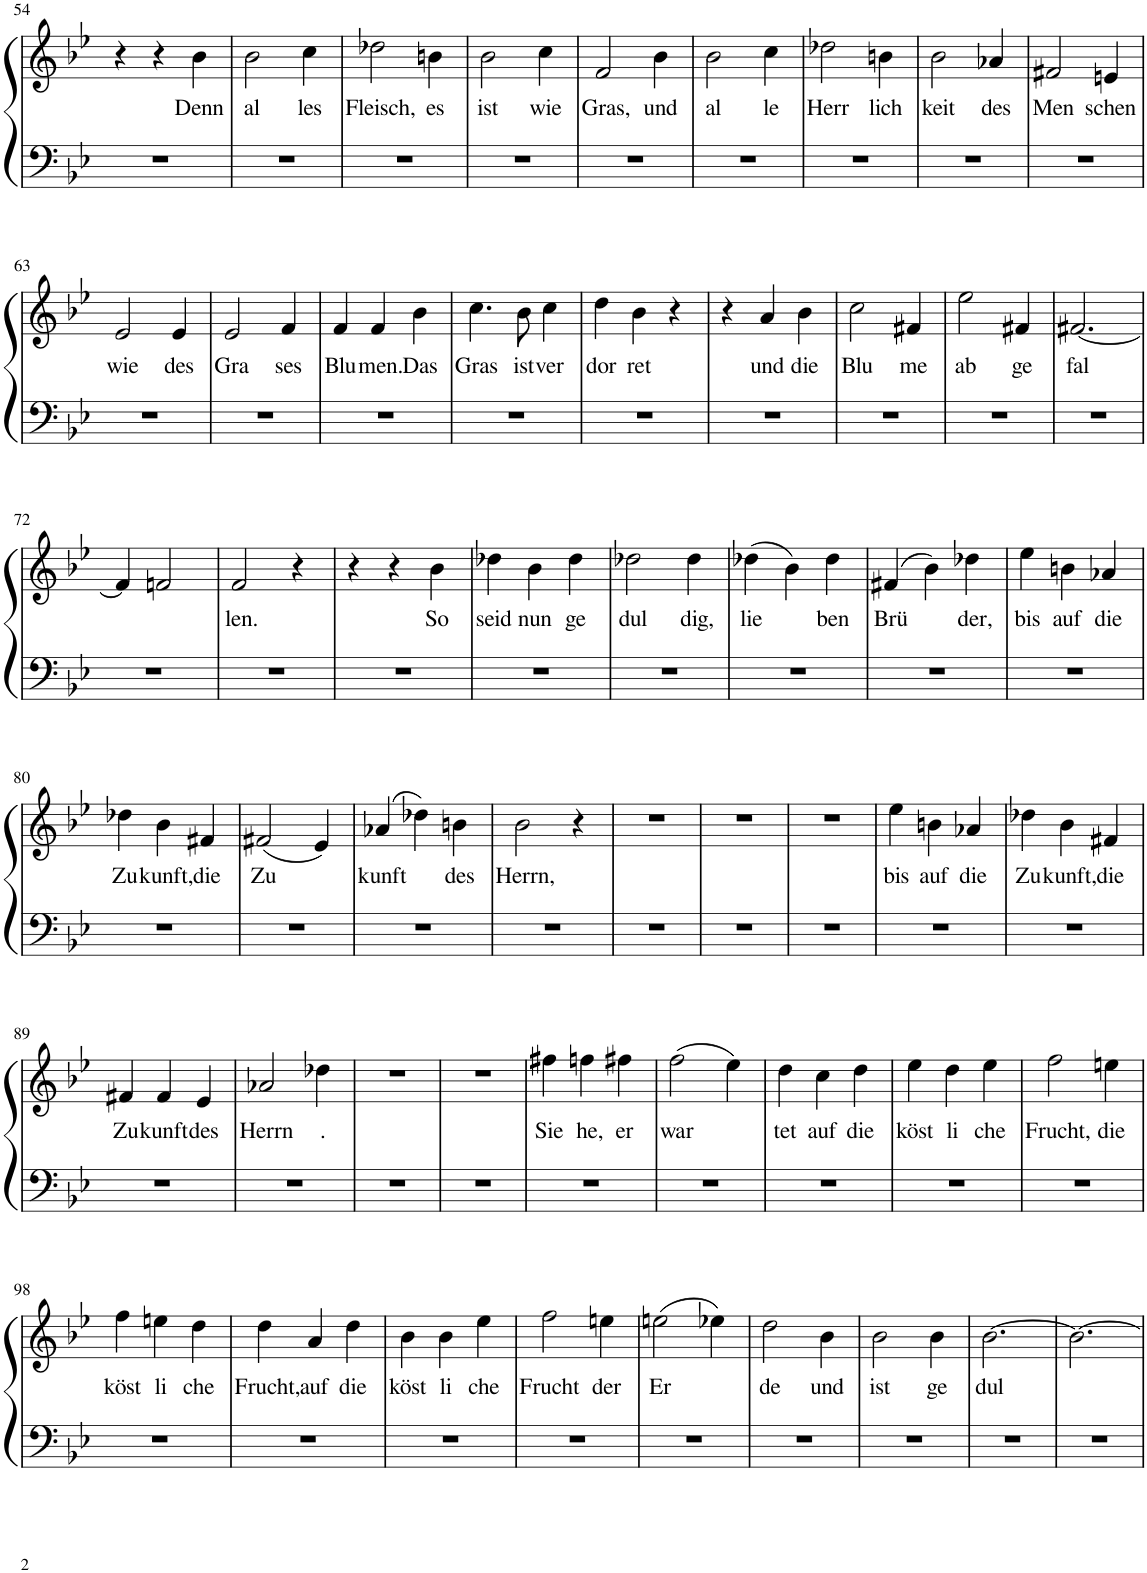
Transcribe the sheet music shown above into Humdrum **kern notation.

**kern	**kern	**text
*part1	*part1	*part1
*staff2	*staff1	*staff1
*I"Piano	*	*
*I'Pno.	*	*
!!LO:PB:g=z
*clefF4	*clefG2	*
*k[b-e-]	*k[b-e-]	*
*M3/4	*M3/4	*
=54	=54	=54
2.r	4r	.
.	4r	.
!	!	!LO:LY:b
.	4b-\	Denn
=55	=55	=55
!	!	!LO:LY:b
2.r	2b-\	al
!	!	!LO:LY:b
.	4cc\	les
=56	=56	=56
!	!	!LO:LY:b
2.r	2dd-X\	Fleisch,
!	!	!LO:LY:b
.	4bn\	es
=57	=57	=57
!	!	!LO:LY:b
2.r	2b-\	ist
!	!	!LO:LY:b
.	4cc\	wie
=58	=58	=58
!	!	!LO:LY:b
2.r	2f/	Gras,
!	!	!LO:LY:b
.	4b-\	und
=59	=59	=59
!	!	!LO:LY:b
2.r	2b-\	al
!	!	!LO:LY:b
.	4cc\	le
=60	=60	=60
!	!	!LO:LY:b
2.r	2dd-X\	Herr
!	!	!LO:LY:b
.	4bn\	lich
=61	=61	=61
!	!	!LO:LY:b
2.r	2b-\	keit
!	!	!LO:LY:b
.	4a-X/	des
=62	=62	=62
!	!	!LO:LY:b
2.r	2f#X/	Men
!	!	!LO:LY:b
.	4en/	schen
!!LO:LB:g=z
=63	=63	=63
!	!	!LO:LY:b
2.r	2e-/	wie
!	!	!LO:LY:b
.	4e-/	des
=64	=64	=64
!	!	!LO:LY:b
2.r	2e-/	Gra
!	!	!LO:LY:b
.	4f/	ses
=65	=65	=65
!	!	!LO:LY:b
2.r	4f/	Blu
!	!	!LO:LY:b
.	4f/	men.
!	!	!LO:LY:b
.	4b-\	Das
=66	=66	=66
!	!	!LO:LY:b
2.r	4.cc\	Gras
!	!	!LO:LY:b
.	8b-\	ist
!	!	!LO:LY:b
.	4cc\	ver
=67	=67	=67
!	!	!LO:LY:b
2.r	4dd\	dor
!	!	!LO:LY:b
.	4b-\	ret
.	4r	.
=68	=68	=68
2.r	4r	.
!	!	!LO:LY:b
.	4a/	und
!	!	!LO:LY:b
.	4b-\	die
=69	=69	=69
!	!	!LO:LY:b
2.r	2cc\	Blu
!	!	!LO:LY:b
.	4f#X/	me
=70	=70	=70
!	!	!LO:LY:b
2.r	2ee-\	ab
!	!	!LO:LY:b
.	4f#X/	ge
=71	=71	=71
!	!	!LO:LY:b
2.r	[2.f#X/	fal
!!LO:LB:g=z
=72	=72	=72
2.r	4f#/]	.
.	2fn/	.
=73	=73	=73
!	!	!LO:LY:b
2.r	2f/	len.
.	4r	.
=74	=74	=74
2.r	4r	.
.	4r	.
!	!	!LO:LY:b
.	4b-\	So
=75	=75	=75
!	!	!LO:LY:b
2.r	4dd-X\	seid
!	!	!LO:LY:b
.	4b-\	nun
!	!	!LO:LY:b
.	4dd-\	ge
=76	=76	=76
!	!	!LO:LY:b
2.r	2dd-X\	dul
!	!	!LO:LY:b
.	4dd-\	dig,
=77	=77	=77
!	!	!LO:LY:b
2.r	(4dd-X\	lie
.	4b-\)	.
!	!	!LO:LY:b
.	4dd-\	ben
=78	=78	=78
!	!	!LO:LY:b
2.r	(4f#X/	Brü
.	4b-\)	.
!	!	!LO:LY:b
.	4dd-X\	der,
=79	=79	=79
!	!	!LO:LY:b
2.r	4ee-\	bis
!	!	!LO:LY:b
.	4bn\	auf
!	!	!LO:LY:b
.	4a-X/	die
!!LO:LB:g=z
=80	=80	=80
!	!	!LO:LY:b
2.r	4dd-X\	Zu
!	!	!LO:LY:b
.	4b-\	kunft,
!	!	!LO:LY:b
.	4f#X/	die
=81	=81	=81
!	!	!LO:LY:b
2.r	(2f#X/	Zu
.	4e-/)	.
=82	=82	=82
!	!	!LO:LY:b
2.r	(4a-X/	kunft
.	4dd-X\)	.
!	!	!LO:LY:b
.	4bn\	des
=83	=83	=83
!	!	!LO:LY:b
2.r	2b-\	Herrn,
.	4r	.
=84	=84	=84
2.r	2.r	.
=85	=85	=85
2.r	2.r	.
=86	=86	=86
2.r	2.r	.
=87	=87	=87
!	!	!LO:LY:b
2.r	4ee-\	bis
!	!	!LO:LY:b
.	4bn\	auf
!	!	!LO:LY:b
.	4a-X/	die
=88	=88	=88
!	!	!LO:LY:b
2.r	4dd-X\	Zu
!	!	!LO:LY:b
.	4b-\	kunft,
!	!	!LO:LY:b
.	4f#X/	die
!!LO:LB:g=z
=89	=89	=89
!	!	!LO:LY:b
2.r	4f#X/	Zu
!	!	!LO:LY:b
.	4f#/	kunft
!	!	!LO:LY:b
.	4e-/	des
=90	=90	=90
!	!	!LO:LY:b
2.r	2a-X/	Herrn
!	!	!LO:LY:b
.	4dd-X\	.
=91	=91	=91
2.r	2.r	.
=92	=92	=92
2.r	2.r	.
=93	=93	=93
!	!	!LO:LY:b
2.r	4ff#X\	Sie
!	!	!LO:LY:b
.	4ffn\	he,
!	!	!LO:LY:b
.	4ff#X\	er
=94	=94	=94
!	!	!LO:LY:b
2.r	(2ff\	war
.	4ee-\)	.
=95	=95	=95
!	!	!LO:LY:b
2.r	4dd\	tet
!	!	!LO:LY:b
.	4cc\	auf
!	!	!LO:LY:b
.	4dd\	die
=96	=96	=96
!	!	!LO:LY:b
2.r	4ee-\	köst
!	!	!LO:LY:b
.	4dd\	li
!	!	!LO:LY:b
.	4ee-\	che
=97	=97	=97
!	!	!LO:LY:b
2.r	2ff\	Frucht,
!	!	!LO:LY:b
.	4een\	die
!!LO:LB:g=z
=98	=98	=98
!	!	!LO:LY:b
2.r	4ff\	köst
!	!	!LO:LY:b
.	4een\	li
!	!	!LO:LY:b
.	4dd\	che
=99	=99	=99
!	!	!LO:LY:b
2.r	4dd\	Frucht,
!	!	!LO:LY:b
.	4a/	auf
!	!	!LO:LY:b
.	4dd\	die
=100	=100	=100
!	!	!LO:LY:b
2.r	4b-\	köst
!	!	!LO:LY:b
.	4b-\	li
!	!	!LO:LY:b
.	4ee-\	che
=101	=101	=101
!	!	!LO:LY:b
2.r	2ff\	Frucht
!	!	!LO:LY:b
.	4een\	der
=102	=102	=102
!	!	!LO:LY:b
2.r	(2een\	Er
.	4ee-X\)	.
=103	=103	=103
!	!	!LO:LY:b
2.r	2dd\	de
!	!	!LO:LY:b
.	4b-\	und
=104	=104	=104
!	!	!LO:LY:b
2.r	2b-\	ist
!	!	!LO:LY:b
.	4b-\	ge
=105	=105	=105
!	!	!LO:LY:b
2.r	[2.b-\	dul
=106	=106	=106
2.r	2.b-\_	.
=	=	=
*-	*-	*-
